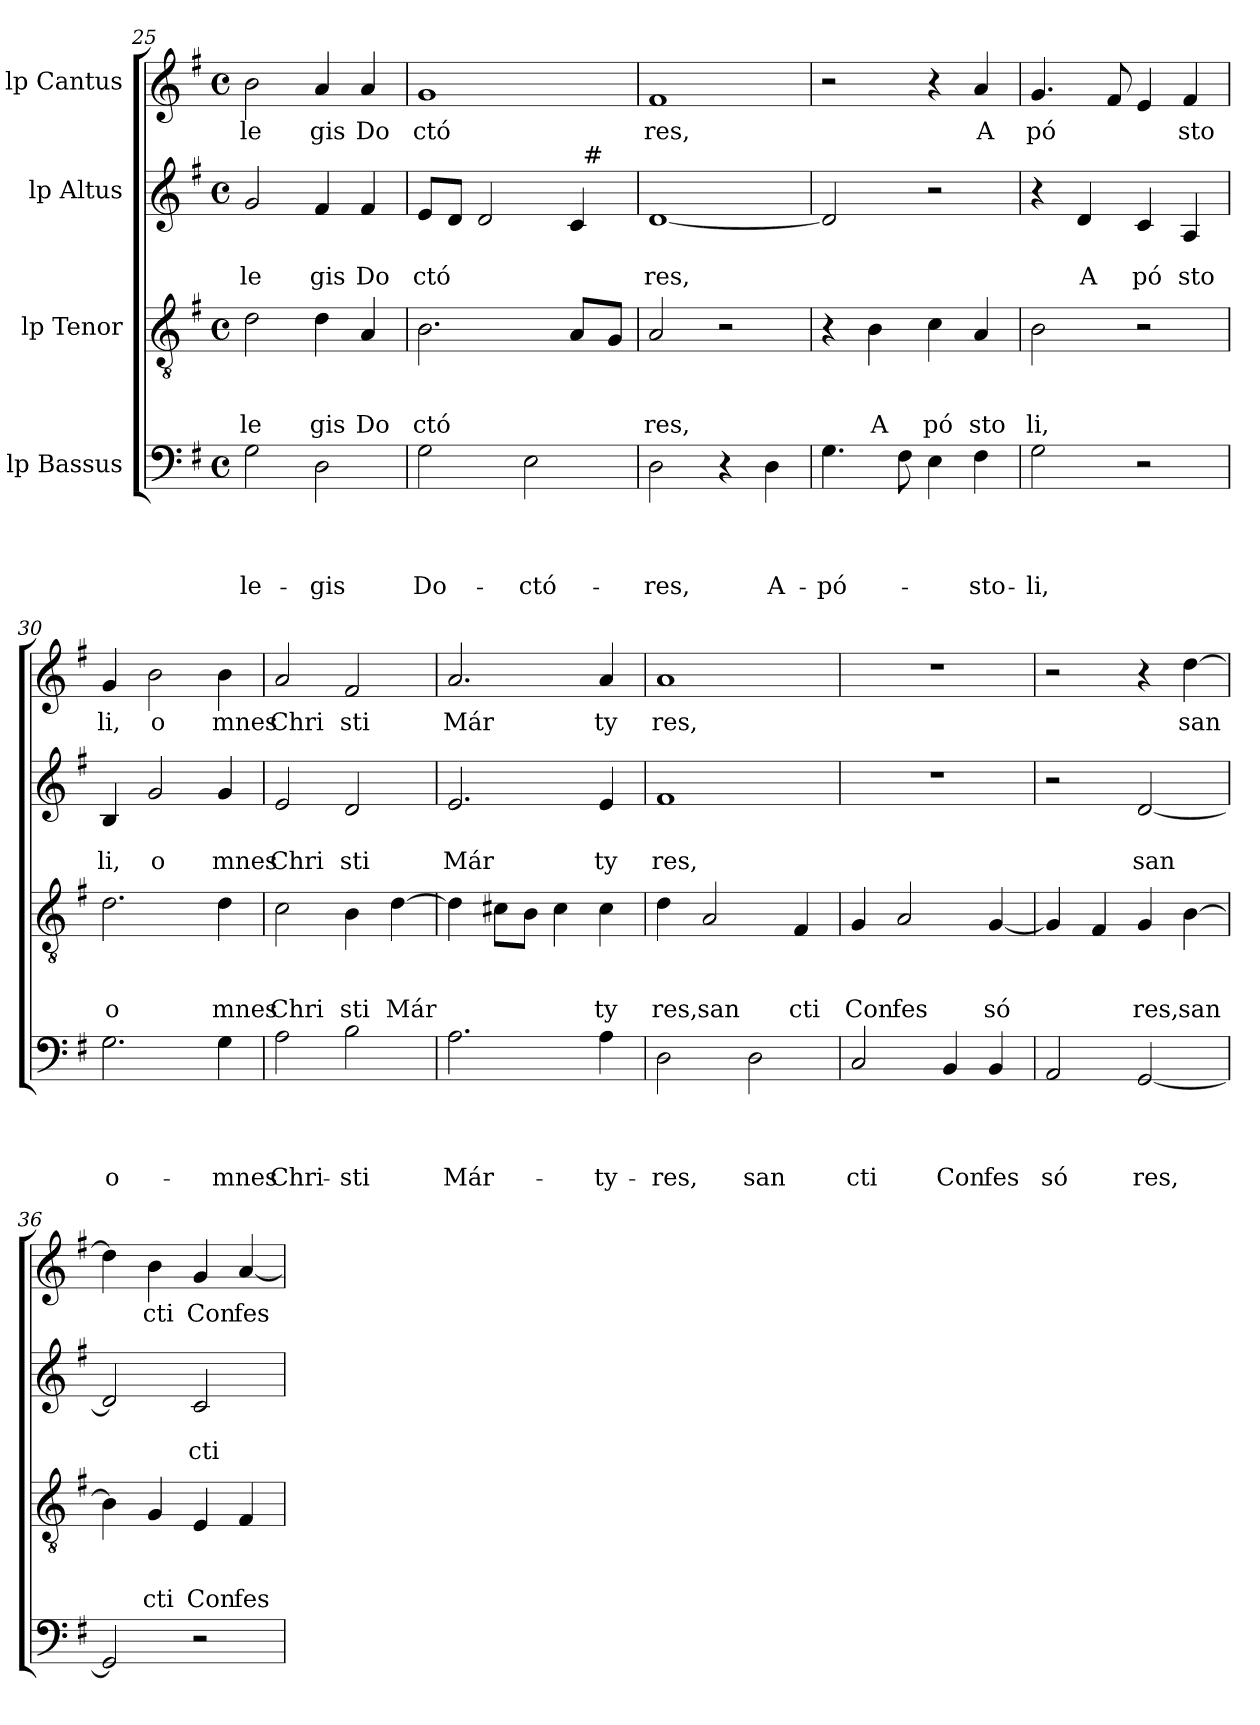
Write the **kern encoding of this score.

**kern	**text	**text	**text	**text	**kern	**text	**text	**text	**kern	**text	**text	**kern	**text
*part4	*part4	*part4	*part4	*part4	*part3	*part3	*part3	*part3	*part2	*part2	*part2	*part1	*part1
*staff4	*staff4	*staff4	*staff4	*staff4	*staff3	*staff3	*staff3	*staff3	*staff2	*staff2	*staff2	*staff1	*staff1
*I"lp Bassus	*	*	*	*	*I"lp Tenor	*	*	*	*I"lp Altus	*	*	*I"lp Cantus	*
*clefF4	*	*	*	*	*clefGv2	*	*	*	*clefG2	*	*	*clefG2	*
*k[f#]	*	*	*	*	*k[f#]	*	*	*	*k[f#]	*	*	*k[f#]	*
*G:	*	*	*	*	*G:	*	*	*	*G:	*	*	*G:	*
*M4/4	*	*	*	*	*M4/4	*	*	*	*M4/4	*	*	*M4/4	*
*met(c)	*	*	*	*	*met(c)	*	*	*	*met(c)	*	*	*met(c)	*
=25	=25	=25	=25	=25	=25	=25	=25	=25	=25	=25	=25	=25	=25
!	!	!	!	!LO:LY:b	!	!	!	!LO:LY:b	!	!	!LO:LY:b	!	!LO:LY:b
2G\	.	.	.	le-	2d\	.	.	le	2g/	.	le	2b\	le
!	!	!	!	!LO:LY:b	!	!	!	!LO:LY:b	!	!	!LO:LY:b	!	!LO:LY:b
2D\	.	.	.	-gis	4d\	.	.	gis	4f#/	.	gis	4a/	gis
!	!	!	!	!	!	!	!	!LO:LY:b	!	!	!LO:LY:b	!	!LO:LY:b
.	.	.	.	.	4A/	.	.	Do	4f#/	.	Do	4a/	Do
=26	=26	=26	=26	=26	=26	=26	=26	=26	=26	=26	=26	=26	=26
!	!	!	!	!LO:LY:b	!	!	!	!LO:LY:b	!	!	!LO:LY:b	!	!LO:LY:b
*	*	*	*	*	*	*	*	*	*^	*	*	*	*
2G\	.	.	.	Do-	2.B\	.	.	ctó	8e/L	2ryy	.	ctó	1g	ctó
.	.	.	.	.	.	.	.	.	8d/J	.	.	.	.	.
.	.	.	.	.	.	.	.	.	2d/	.	.	.	.	.
!	!	!	!	!LO:LY:b	!	!	!	!	!	!	!	!	!	!
2E\	.	.	.	-ctó-	.	.	.	.	.	4ryy	.	.	.	.
.	.	.	.	.	8A/L	.	.	.	4c/	32ryy	.	.	.	.
!	!	!	!	!	!	!	!	!	!	!LO:TX:a:t=#	!	!	!	!
.	.	.	.	.	.	.	.	.	.	8..ryy	.	.	.	.
.	.	.	.	.	8G/J	.	.	.	.	.	.	.	.	.
=27	=27	=27	=27	=27	=27	=27	=27	=27	=27	=27	=27	=27	=27	=27
!	!	!	!	!LO:LY:b	!	!	!	!LO:LY:b	!	!	!	!LO:LY:b	!	!LO:LY:b
*	*	*	*	*	*	*	*	*	*v	*v	*	*	*	*
2D\	.	.	.	-res,	2A/	.	.	res,	[<1d	.	res,	1f#	res,
4r	.	.	.	.	2r	.	.	.	.	.	.	.	.
!	!	!	!	!LO:LY:b	!	!	!	!	!	!	!	!	!
4D\	.	.	.	A-	.	.	.	.	.	.	.	.	.
=28	=28	=28	=28	=28	=28	=28	=28	=28	=28	=28	=28	=28	=28
!	!	!	!	!LO:LY:b	!	!	!	!	!	!	!	!	!
4.G\	.	.	.	-pó-	4r	.	.	.	2d/]	.	.	2r	.
!	!	!	!	!	!	!	!	!LO:LY:b	!	!	!	!	!
.	.	.	.	.	4B\	.	.	A	.	.	.	.	.
8F#\	.	.	.	.	.	.	.	.	.	.	.	.	.
!	!	!	!	!	!	!	!	!LO:LY:b	!	!	!	!	!
4E\	.	.	.	.	4c\	.	.	pó	2r	.	.	4r	.
!	!	!	!	!LO:LY:b	!	!	!	!LO:LY:b	!	!	!	!	!LO:LY:b
4F#\	.	.	.	-sto-	4A/	.	.	sto	.	.	.	4a/	A
=29	=29	=29	=29	=29	=29	=29	=29	=29	=29	=29	=29	=29	=29
!	!	!	!	!LO:LY:b	!	!	!	!LO:LY:b	!	!	!	!	!LO:LY:b
2G\	.	.	.	-li,	2B\	.	.	li,	4r	.	.	4.g/	pó
!	!	!	!	!	!	!	!	!	!	!	!LO:LY:b	!	!
.	.	.	.	.	.	.	.	.	4d/	.	A	.	.
.	.	.	.	.	.	.	.	.	.	.	.	8f#/	.
!	!	!	!	!	!	!	!	!	!	!	!LO:LY:b	!	!
2r	.	.	.	.	2r	.	.	.	4c/	.	pó	4e/	.
!	!	!	!	!	!	!	!	!	!	!	!LO:LY:b	!	!LO:LY:b
.	.	.	.	.	.	.	.	.	4A/	.	sto	4f#/	sto
=30	=30	=30	=30	=30	=30	=30	=30	=30	=30	=30	=30	=30	=30
!	!	!	!	!LO:LY:b	!	!	!	!LO:LY:b	!	!	!LO:LY:b	!	!LO:LY:b
2.G\	.	.	.	o-	2.d\	.	.	o	4B/	.	li,	4g/	li,
!	!	!	!	!	!	!	!	!	!	!	!LO:LY:b	!	!LO:LY:b
.	.	.	.	.	.	.	.	.	2g/	.	o	2b\	o
!	!	!	!	!LO:LY:b	!	!	!	!LO:LY:b	!	!	!LO:LY:b	!	!LO:LY:b
4G\	.	.	.	-mnes	4d\	.	.	mnes	4g/	.	mnes	4b\	mnes
=31	=31	=31	=31	=31	=31	=31	=31	=31	=31	=31	=31	=31	=31
!	!	!	!	!LO:LY:b	!	!	!	!LO:LY:b	!	!	!LO:LY:b	!	!LO:LY:b
2A\	.	.	.	Chri-	2c\	.	.	Chri	2e/	.	Chri	2a/	Chri
!	!	!	!	!LO:LY:b	!	!	!	!LO:LY:b	!	!	!LO:LY:b	!	!LO:LY:b
2B\	.	.	.	-sti	4B\	.	.	sti	2d/	.	sti	2f#/	sti
!	!	!	!	!	!	!	!	!LO:LY:b	!	!	!	!	!
.	.	.	.	.	[>4d\	.	.	Már	.	.	.	.	.
=32	=32	=32	=32	=32	=32	=32	=32	=32	=32	=32	=32	=32	=32
!	!	!	!	!LO:LY:b	!	!	!	!	!	!	!LO:LY:b	!	!LO:LY:b
2.A\	.	.	.	Már-	4d\]	.	.	.	2.e/	.	Már	2.a/	Már
.	.	.	.	.	8c#X\L	.	.	.	.	.	.	.	.
.	.	.	.	.	8B\J	.	.	.	.	.	.	.	.
.	.	.	.	.	4c#\	.	.	.	.	.	.	.	.
!	!	!	!	!LO:LY:b	!	!	!	!LO:LY:b	!	!	!LO:LY:b	!	!LO:LY:b
4A\	.	.	.	-ty-	4c#\	.	.	ty	4e/	.	ty	4a/	ty
!!LO:PB:g=z
=33	=33	=33	=33	=33	=33	=33	=33	=33	=33	=33	=33	=33	=33
!	!	!	!	!LO:LY:b	!	!	!	!LO:LY:b	!	!	!LO:LY:b	!	!LO:LY:b
2D\	.	.	.	-res,	4d\	.	.	res,	1f#	.	res,	1a	res,
!	!	!	!	!	!	!	!	!LO:LY:b	!	!	!	!	!
.	.	.	.	.	2A/	.	.	san	.	.	.	.	.
!	!	!	!	!LO:LY:b	!	!	!	!	!	!	!	!	!
2D\	.	.	.	san	.	.	.	.	.	.	.	.	.
!	!	!	!	!	!	!	!	!LO:LY:b	!	!	!	!	!
.	.	.	.	.	4F#/	.	.	cti	.	.	.	.	.
=34	=34	=34	=34	=34	=34	=34	=34	=34	=34	=34	=34	=34	=34
!	!	!	!	!LO:LY:b	!	!	!	!LO:LY:b	!	!	!	!	!
2C/	.	.	.	cti	4G/	.	.	Con	1r	.	.	1r	.
!	!	!	!	!	!	!	!	!LO:LY:b	!	!	!	!	!
.	.	.	.	.	2A/	.	.	fes	.	.	.	.	.
!	!	!	!	!LO:LY:b	!	!	!	!	!	!	!	!	!
4BB/	.	.	.	Con	.	.	.	.	.	.	.	.	.
!	!	!	!	!LO:LY:b	!	!	!	!LO:LY:b	!	!	!	!	!
4BB/	.	.	.	fes	[<4G/	.	.	só	.	.	.	.	.
=35	=35	=35	=35	=35	=35	=35	=35	=35	=35	=35	=35	=35	=35
!	!	!	!	!LO:LY:b	!	!	!	!	!	!	!	!	!
2AA/	.	.	.	só	4G/]	.	.	.	2r	.	.	2r	.
.	.	.	.	.	4F#/	.	.	.	.	.	.	.	.
!	!	!	!	!LO:LY:b	!	!	!	!LO:LY:b	!	!	!LO:LY:b	!	!
[<2GG/	.	.	.	res,	4G/	.	.	res,	[<2d/	.	san	4r	.
!	!	!	!	!	!	!	!	!LO:LY:b	!	!	!	!	!LO:LY:b
.	.	.	.	.	[>4B\	.	.	san	.	.	.	[>4dd\	san
=36	=36	=36	=36	=36	=36	=36	=36	=36	=36	=36	=36	=36	=36
2GG/]	.	.	.	.	4B\]	.	.	.	2d/]	.	.	4dd\]	.
!	!	!	!	!	!	!	!	!LO:LY:b	!	!	!	!	!LO:LY:b
.	.	.	.	.	4G/	.	.	cti	.	.	.	4b\	cti
!	!	!	!	!	!	!	!	!LO:LY:b	!	!	!LO:LY:b	!	!LO:LY:b
2r	.	.	.	.	4E/	.	.	Con	2c/	.	cti	4g/	Con
!	!	!	!	!	!	!	!	!LO:LY:b	!	!	!	!	!LO:LY:b
.	.	.	.	.	4F#/	.	.	fes	.	.	.	[<4a/	fes
=	=	=	=	=	=	=	=	=	=	=	=	=	=
*-	*-	*-	*-	*-	*-	*-	*-	*-	*-	*-	*-	*-	*-
